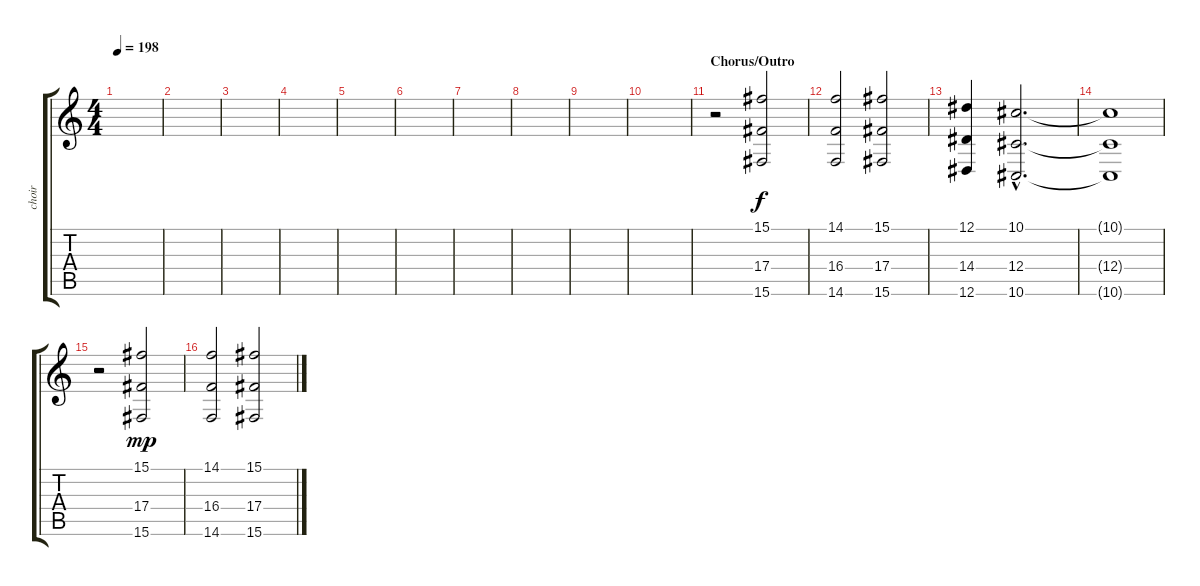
\track ("choir" "choir") {instrument choiraahs}
\staff {score tabs}
\tuning (Eb4 Bb3 Gb3 Db3 Ab2 Eb2) {hide}
\ts (4 4)
\tempo 198
\clef g2
\ks c
|
|
|
|
|
|
|
|
|
|
\section ("" "Chorus/Outro")
r.2 (15.1 17.4 15.6).2{volume 15} |
(14.1 16.4 14.6).2 (15.1 17.4 15.6).2 |
(12.1 14.4 12.6).4 (10.1{hac} 12.4{hac} 10.6{hac}).2{d} |
(10.1{t} 12.4{t} 10.6{t}).1{dy f} |
r.2 (15.1 17.4 15.6).2{dy mp} |
(14.1 16.4 14.6).2 (15.1 17.4 15.6).2
